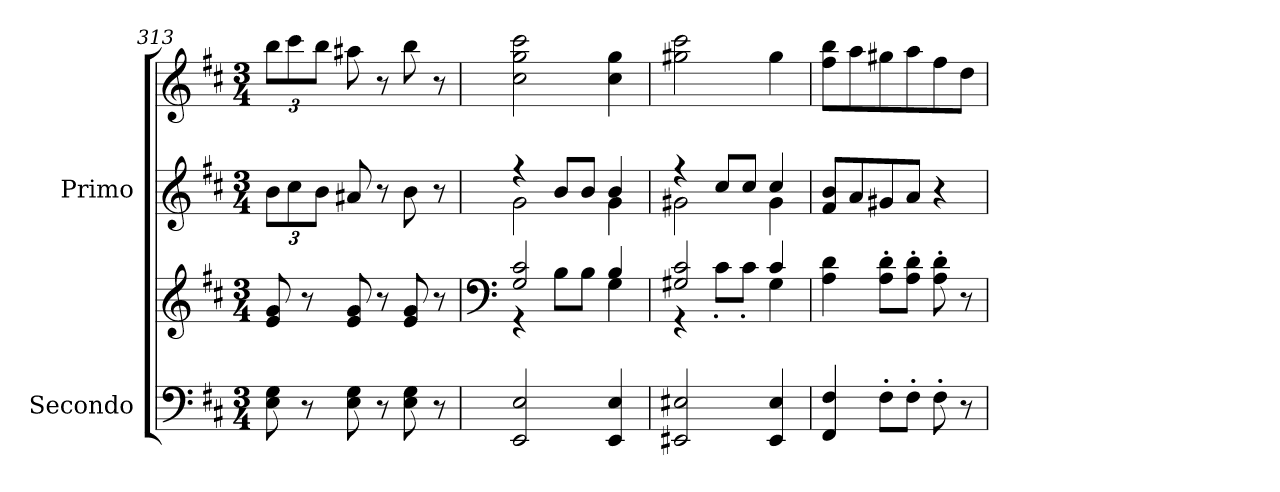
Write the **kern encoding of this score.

**kern	**kern	**kern	**kern
*part2	*part2	*part1	*part1
*staff4	*staff3	*staff2	*staff1
*I"Secondo	*	*I"Primo	*
*I'Sec.	*	*I'Pri.	*
*clefF4	*clefG2	*clefG2	*clefG2
*k[f#c#]	*k[f#c#]	*k[f#c#]	*k[f#c#]
*M3/4	*M3/4	*M3/4	*M3/4
*	*	*Xbrackettup	*Xbrackettup
=313	=313	=313	=313
8E\ 8G\	8e/ 8g/	12b\L	12bb\L
.	.	12cc#\	12ccc#\
8r	8r	.	.
.	.	12b\J	12bb\J
8E\ 8G\	8e/ 8g/	8a#X/	8aa#X\
8r	8r	8r	8r
8E\ 8G\	8e/ 8g/	8b\	8bb\
8r	8r	8r	8r
=314	=314	=314	=314
*	*clefF4	*	*
*	*^	*^	*
2EE/ 2E/	2G/ 2c#/	4r	4r	2g\	2cc#\ 2gg\ 2ccc#\
.	.	8B\L	8b/L	.	.
.	.	8B\J	8b/J	.	.
4EE/ 4E/	4B/	4G\	4b/	4g\	4cc#\ 4gg\
!!LO:LB:g=z
=315	=315	=315	=315	=315	=315
2EE#X/ 2E#X/	2G#X/ 2c#/	4r	4r	2g#X\	2gg#X\ 2ccc#\
.	.	8c#'\L	8cc#/L	.	.
.	.	8c#'\J	8cc#/J	.	.
4EE#/ 4E#/	4c#/	4G#\	4cc#/	4g#\	4gg#\
*	*v	*v	*	*	*
*	*	*v	*v	*
=316	=316	=316	=316
4FF#/ 4F#/	4A\ 4d\	8f#/ 8b/L	8ff#\ 8bb\L
.	.	8a/	8aa\
8F#'\L	8A\' 8d\'L	8g#X/	8gg#X\
8F#'\J	8A\' 8d\'J	8a/J	8aa\
8F#'\	8A\' 8d\'	4r	8ff#\
8r	8r	.	8dd\J
=	=	=	=
*-	*-	*-	*-
